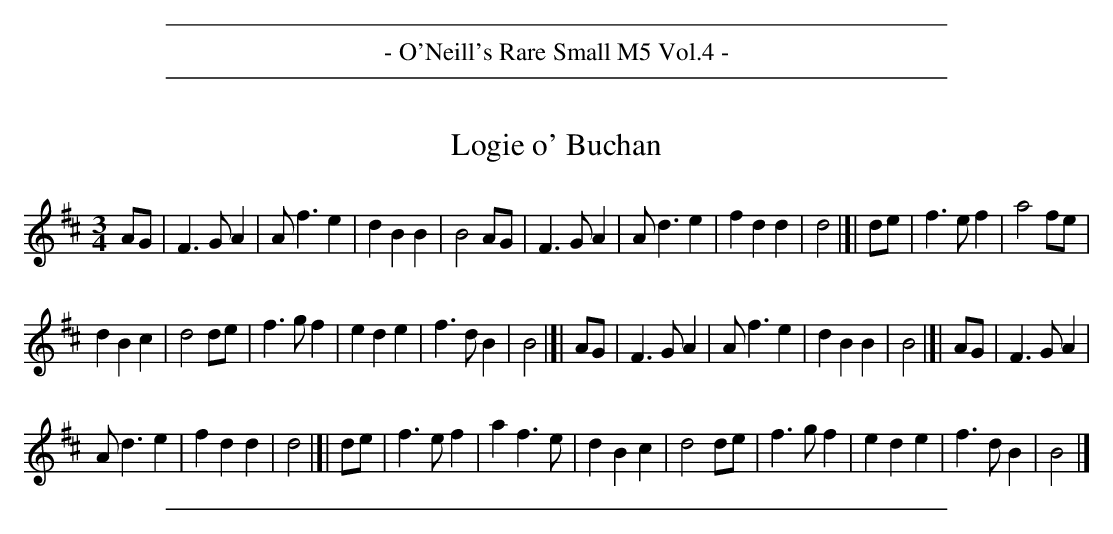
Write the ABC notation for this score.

X:1
T: Logie o' Buchan
M: 3/4
L: 1/8
K: D	% ending on Bm
AG | F3GA2 | Af3e2 | d2B2B2 | B4AG | F3GA2 | Ad3e2 | f2d2d2 | d4 |]| de | f3ef2 | a4fe |
d2B2c2 | d4de | f3gf2 | e2d2e2 | f3dB2 | B4 |[| AG | F3GA2 | Af3e2 | d2B2B2 | B4 |]| AG | F3GA2 |
Ad3e2 | f2d2d2 | d4 |[| de | f3ef2 | a2f3e | d2B2c2 | d4de | f3gf2 | e2d2e2 | f3dB2 | B4 |]
